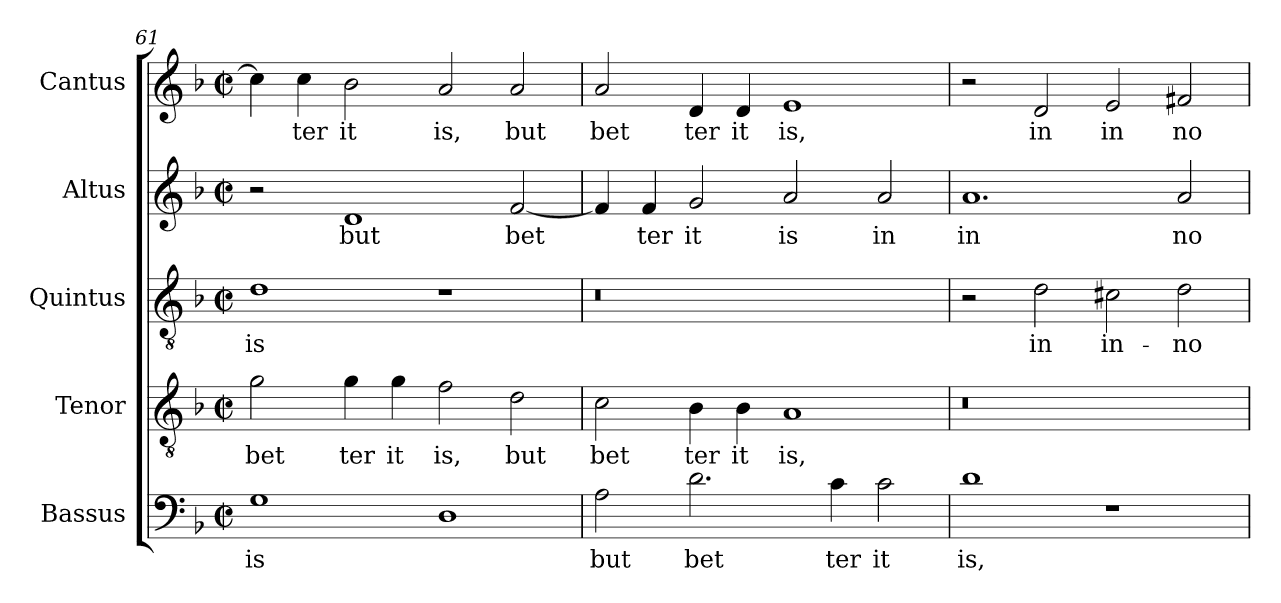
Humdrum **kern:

**kern	**text	**kern	**text	**kern	**text	**kern	**text	**kern	**text
*part5	*part5	*part4	*part4	*part3	*part3	*part2	*part2	*part1	*part1
*staff5	*staff5	*staff4	*staff4	*staff3	*staff3	*staff2	*staff2	*staff1	*staff1
*I"Bassus	*	*I"Tenor	*	*I"Quintus	*	*I"Altus	*	*I"Cantus	*
*clefF4	*	*clefGv2	*	*clefGv2	*	*clefG2	*	*clefG2	*
*k[b-]	*	*k[b-]	*	*k[b-]	*	*k[b-]	*	*k[b-]	*
*F:	*	*F:	*	*F:	*	*F:	*	*F:	*
*M2/2	*	*M2/2	*	*M2/2	*	*M2/2	*	*M2/2	*
*met(c|)	*	*met(c|)	*	*met(c|)	*	*met(c|)	*	*met(c|)	*
=61	=61	=61	=61	=61	=61	=61	=61	=61	=61
!	!LO:LY:b:cj	!	!LO:LY:b:cj	!	!LO:LY:b:cj	!	!	!	!
1G	is	2g\	bet	1d	is	2r	.	4cc\]	.
!	!	!	!	!	!	!	!	!	!LO:LY:b:cj
.	.	.	.	.	.	.	.	4cc\	ter
!	!	!	!LO:LY:b:cj	!	!	!	!LO:LY:b:cj	!	!LO:LY:b:cj
.	.	4g\	ter	.	.	1d	but	2b-\	it
!	!	!	!LO:LY:b:cj	!	!	!	!	!	!
.	.	4g\	it	.	.	.	.	.	.
!	!	!	!LO:LY:b:cj	!	!	!	!	!	!LO:LY:b:cj
1D	.	2f\	is,	1r	.	.	.	2a/	is,
!	!	!	!LO:LY:b:cj	!	!	!	!LO:LY:b	!	!LO:LY:b:cj
.	.	2d\	but	.	.	[<2f/	bet	2a/	but
=62	=62	=62	=62	=62	=62	=62	=62	=62	=62
!	!LO:LY:b:cj	!	!LO:LY:b:cj	!	!	!	!	!	!LO:LY:b:cj
2A\	but	2c\	bet	0r	.	4f/]	.	2a/	bet
!	!	!	!	!	!	!	!LO:LY:b:cj	!	!
.	.	.	.	.	.	4f/	ter	.	.
!	!LO:LY:b:cj	!	!LO:LY:b:cj	!	!	!	!LO:LY:b:cj	!	!LO:LY:b:cj
2.d\	bet	4B-\	ter	.	.	2g/	it	4d/	ter
!	!	!	!LO:LY:b:cj	!	!	!	!	!	!LO:LY:b:cj
.	.	4B-\	it	.	.	.	.	4d/	it
!	!	!	!LO:LY:b:cj	!	!	!	!LO:LY:b:cj	!	!LO:LY:b:cj
.	.	1A	is,	.	.	2a/	is	1e	is,
!	!LO:LY:b:cj	!	!	!	!	!	!	!	!
4c\	ter	.	.	.	.	.	.	.	.
!	!LO:LY:b:cj	!	!	!	!	!	!LO:LY:b:cj	!	!
2c\	it	.	.	.	.	2a/	in	.	.
=63	=63	=63	=63	=63	=63	=63	=63	=63	=63
!	!LO:LY:b:cj	!	!	!	!	!	!LO:LY:b:cj	!	!
1d	is,	0r	.	2r	.	1.a	in	2r	.
!	!	!	!	!	!LO:LY:b:cj	!	!	!	!LO:LY:b:cj
.	.	.	.	2d\	in	.	.	2d/	in
!	!	!	!	!	!LO:LY:b:cj	!	!	!	!LO:LY:b:cj
1r	.	.	.	2c#X\	in-	.	.	2e/	in
!	!	!	!	!	!LO:LY:b:cj	!	!LO:LY:b:cj	!	!LO:LY:b:cj
.	.	.	.	2d\	-no-	2a/	no	2f#X/	no
=	=	=	=	=	=	=	=	=	=
*-	*-	*-	*-	*-	*-	*-	*-	*-	*-
